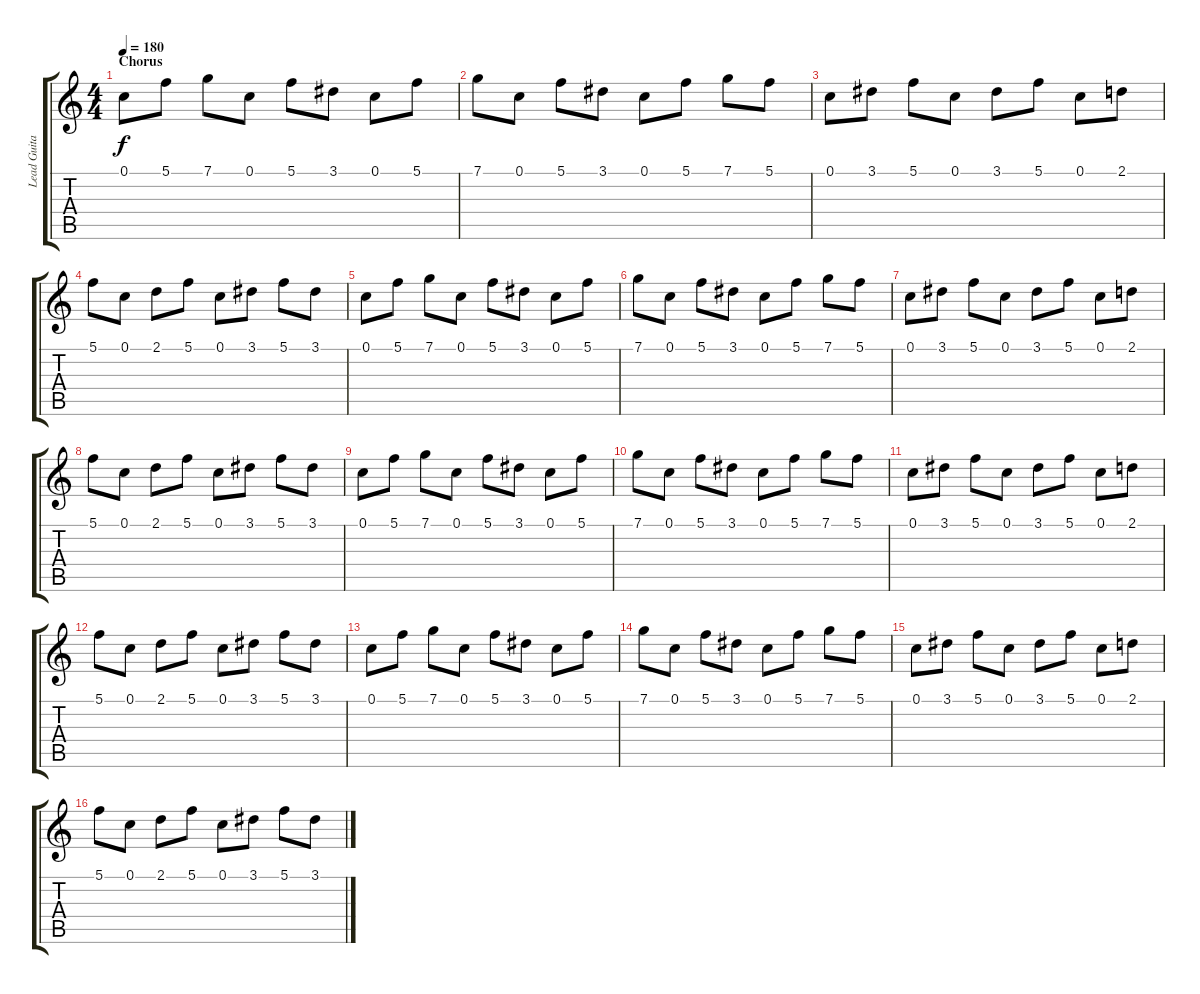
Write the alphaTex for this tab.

\track ("Lead Guitar" "Lead Guita") {instrument distortionguitar}
\staff {score tabs}
\tuning (C4 G3 Eb3 Bb2 F2 C2) {hide}
\ts (4 4)
\section ("" "Chorus")
\tempo 180
\clef g2
\ks c
0.1.8{dy f} 5.1.8 7.1.8 0.1.8 5.1.8 3.1.8 0.1.8 5.1.8 |
7.1.8 0.1.8 5.1.8 3.1.8 0.1.8 5.1.8 7.1.8 5.1.8 |
0.1.8 3.1.8 5.1.8 0.1.8 3.1.8 5.1.8 0.1.8 2.1.8 |
5.1.8 0.1.8 2.1.8 5.1.8 0.1.8 3.1.8 5.1.8 3.1.8 |
0.1.8 5.1.8 7.1.8 0.1.8 5.1.8 3.1.8 0.1.8 5.1.8 |
7.1.8 0.1.8 5.1.8 3.1.8 0.1.8 5.1.8 7.1.8 5.1.8 |
0.1.8 3.1.8 5.1.8 0.1.8 3.1.8 5.1.8 0.1.8 2.1.8 |
5.1.8 0.1.8 2.1.8 5.1.8 0.1.8 3.1.8 5.1.8 3.1.8 |
0.1.8 5.1.8 7.1.8 0.1.8 5.1.8 3.1.8 0.1.8 5.1.8 |
7.1.8 0.1.8 5.1.8 3.1.8 0.1.8 5.1.8 7.1.8 5.1.8 |
0.1.8 3.1.8 5.1.8 0.1.8 3.1.8 5.1.8 0.1.8 2.1.8 |
5.1.8 0.1.8 2.1.8 5.1.8 0.1.8 3.1.8 5.1.8 3.1.8 |
0.1.8 5.1.8 7.1.8 0.1.8 5.1.8 3.1.8 0.1.8 5.1.8 |
7.1.8 0.1.8 5.1.8 3.1.8 0.1.8 5.1.8 7.1.8 5.1.8 |
0.1.8 3.1.8 5.1.8 0.1.8 3.1.8 5.1.8 0.1.8 2.1.8 |
5.1.8 0.1.8 2.1.8 5.1.8 0.1.8 3.1.8 5.1.8 3.1.8
